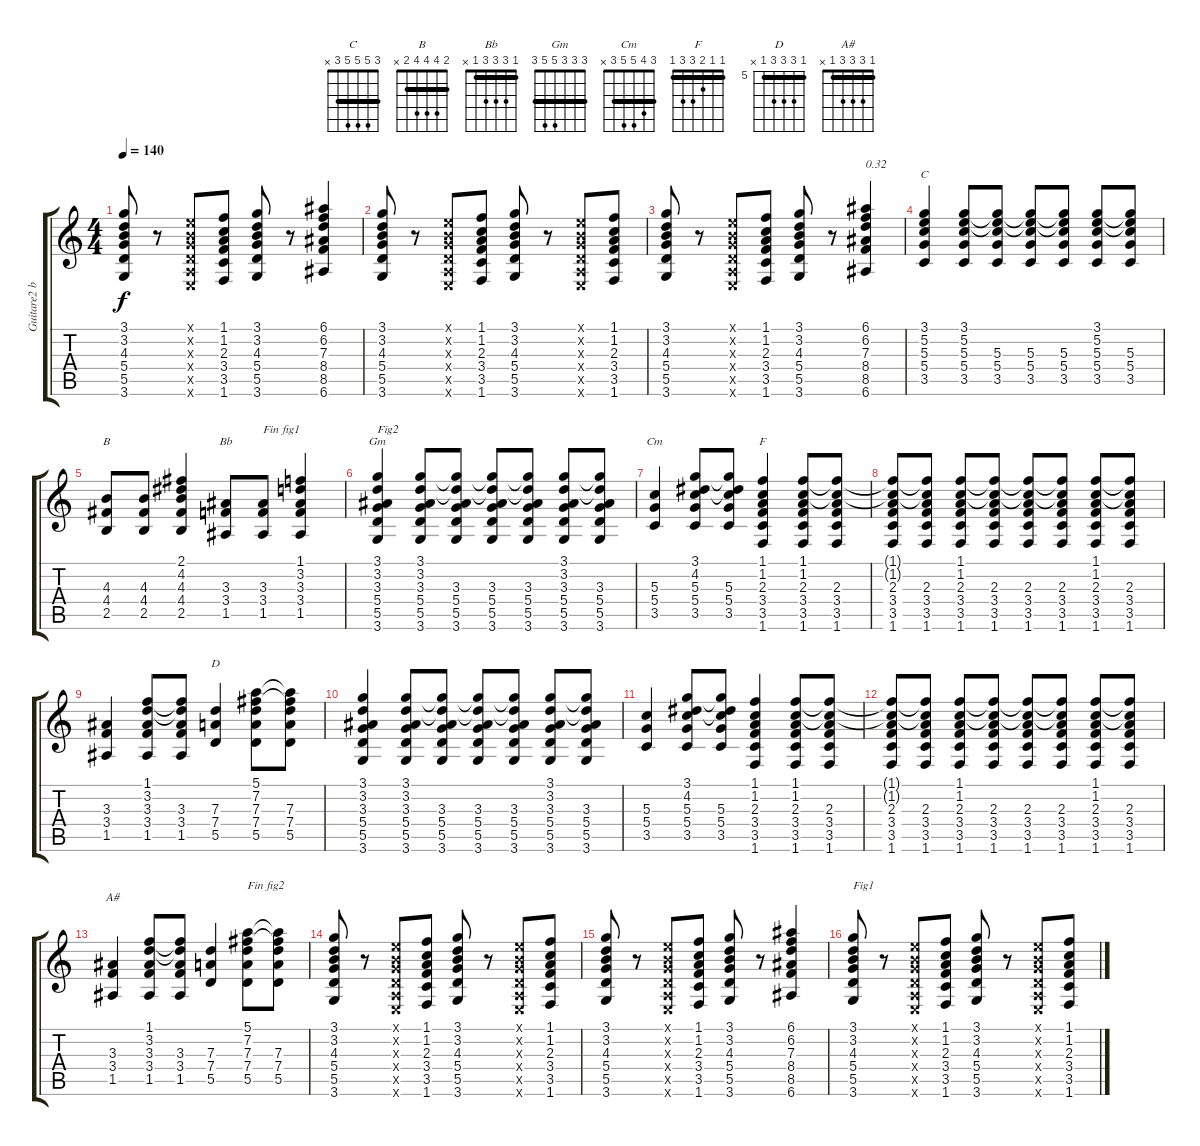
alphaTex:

\track ("Guitare2 bis" "Guitare2 b") {instrument overdrivenguitar}
\staff {score tabs}
\tuning (E4 B3 G3 D3 A2 E2) {hide}
\chord ("C" 3 5 5 5 3 x) {barre 3}
\chord ("B" 2 4 4 4 2 x) {barre 2}
\chord ("Bb" 1 3 3 3 1 x) {barre 1}
\chord ("Gm" 3 3 3 5 5 3) {barre 3}
\chord ("Cm" 3 4 5 5 3 x) {barre 3}
\chord ("F" 1 1 2 3 3 1) {barre 1}
\chord ("D" 5 7 7 7 5 x) {firstfret 5 barre 5}
\chord ("A#" 1 3 3 3 1 x) {barre 1}
\ts (4 4)
\tempo 140
\clef g2
\ks c
(3.1 3.2 4.3 5.4 5.5 3.6).8{dy f} r.8 (0.1{x} 0.2{x} 0.3{x} 0.4{x} 0.5{x} 0.6{x}).8 (1.1 1.2 2.3 3.4 3.5 1.6).8 (3.1 3.2 4.3 5.4 5.5 3.6).8 r.8 (6.1 6.2 7.3 8.4 8.5 6.6).4 |
(3.1 3.2 4.3 5.4 5.5 3.6).8 r.8 (0.1{x} 0.2{x} 0.3{x} 0.4{x} 0.5{x} 0.6{x}).8 (1.1 1.2 2.3 3.4 3.5 1.6).8 (3.1 3.2 4.3 5.4 5.5 3.6).8 r.8 (0.1{x} 0.2{x} 0.3{x} 0.4{x} 0.5{x} 0.6{x}).8 (1.1 1.2 2.3 3.4 3.5 1.6).8 |
(3.1 3.2 4.3 5.4 5.5 3.6).8 r.8 (0.1{x} 0.2{x} 0.3{x} 0.4{x} 0.5{x} 0.6{x}).8 (1.1 1.2 2.3 3.4 3.5 1.6).8 (3.1 3.2 4.3 5.4 5.5 3.6).8 r.8 (6.1 6.2 7.3 8.4 8.5 6.6).4{txt "0.32"} |
(3.1 5.2 5.3 5.4 3.5).4{ch "C"} (3.1 5.2 5.3 5.4 3.5).8 (3.1{t} 5.2{t} 5.3 5.4 3.5).8 (3.1{t} 5.2{t} 5.3 5.4 3.5).8 (3.1{t} 5.2{t} 5.3 5.4 3.5).8 (3.1 5.2 5.3 5.4 3.5).8 (3.1{t} 5.2{t} 5.3 5.4 3.5).8 |
(4.3 4.4 2.5).8{ch "B"} (4.3 4.4 2.5).8 (2.1 4.2 4.3 4.4 2.5).4 (3.3 3.4 1.5).8{ch "Bb"} (3.3 3.4 1.5).8{txt "Fin fig1"} (1.1 3.2 3.3 3.4 1.5).4 |
(3.1 3.2 3.3 5.4 5.5 3.6).4{ch "Gm" txt "Fig2"} (3.1 3.2 3.3 5.4 5.5 3.6).8 (3.1{t} 3.2{t} 3.3 5.4 5.5 3.6).8 (3.1{t} 3.2{t} 3.3 5.4 5.5 3.6).8 (3.1{t} 3.2{t} 3.3 5.4 5.5 3.6).8 (3.1 3.2 3.3 5.4 5.5 3.6).8 (3.1{t} 3.2{t} 3.3 5.4 5.5 3.6).8 |
(5.3 5.4 3.5).4{ch "Cm"} (3.1 4.2 5.3 5.4 3.5).8 (3.1{t} 4.2{t} 5.3 5.4 3.5).8 (1.1 1.2 2.3 3.4 3.5 1.6).4{ch "F"} (1.1 1.2 2.3 3.4 3.5 1.6).8 (1.1{t} 1.2{t} 2.3 3.4 3.5 1.6).8 |
(1.1{t} 1.2{t} 2.3 3.4 3.5 1.6).8 (1.1{t} 1.2{t} 2.3 3.4 3.5 1.6).8 (1.1 1.2 2.3 3.4 3.5 1.6).8 (1.1{t} 1.2{t} 2.3 3.4 3.5 1.6).8 (1.1{t} 1.2{t} 2.3 3.4 3.5 1.6).8 (1.1{t} 1.2{t} 2.3 3.4 3.5 1.6).8 (1.1 1.2 2.3 3.4 3.5 1.6).8 (1.1{t} 1.2{t} 2.3 3.4 3.5 1.6).8 |
(3.3 3.4 1.5).4 (1.1 3.2 3.3 3.4 1.5).8 (1.1{t} 3.2{t} 3.3 3.4 1.5).8 (7.3 7.4 5.5).4{ch "D"} (5.1 7.2 7.3 7.4 5.5).8 (5.1{t} 7.2{t} 7.3 7.4 5.5).8 |
(3.1 3.2 3.3 5.4 5.5 3.6).4 (3.1 3.2 3.3 5.4 5.5 3.6).8 (3.1{t} 3.2{t} 3.3 5.4 5.5 3.6).8 (3.1{t} 3.2{t} 3.3 5.4 5.5 3.6).8 (3.1{t} 3.2{t} 3.3 5.4 5.5 3.6).8 (3.1 3.2 3.3 5.4 5.5 3.6).8 (3.1{t} 3.2{t} 3.3 5.4 5.5 3.6).8 |
(5.3 5.4 3.5).4 (3.1 4.2 5.3 5.4 3.5).8 (3.1{t} 4.2{t} 5.3 5.4 3.5).8 (1.1 1.2 2.3 3.4 3.5 1.6).4 (1.1 1.2 2.3 3.4 3.5 1.6).8 (1.1{t} 1.2{t} 2.3 3.4 3.5 1.6).8 |
(1.1{t} 1.2{t} 2.3 3.4 3.5 1.6).8 (1.1{t} 1.2{t} 2.3 3.4 3.5 1.6).8 (1.1 1.2 2.3 3.4 3.5 1.6).8 (1.1{t} 1.2{t} 2.3 3.4 3.5 1.6).8 (1.1{t} 1.2{t} 2.3 3.4 3.5 1.6).8 (1.1{t} 1.2{t} 2.3 3.4 3.5 1.6).8 (1.1 1.2 2.3 3.4 3.5 1.6).8 (1.1{t} 1.2{t} 2.3 3.4 3.5 1.6).8 |
(3.3 3.4 1.5).4{ch "A#"} (1.1 3.2 3.3 3.4 1.5).8 (1.1{t} 3.2{t} 3.3 3.4 1.5).8 (7.3 7.4 5.5).4 (5.1 7.2 7.3 7.4 5.5).8{txt "Fin fig2"} (5.1{t} 7.2{t} 7.3 7.4 5.5).8 |
(3.1 3.2 4.3 5.4 5.5 3.6).8 r.8 (0.1{x} 0.2{x} 0.3{x} 0.4{x} 0.5{x} 0.6{x}).8 (1.1 1.2 2.3 3.4 3.5 1.6).8 (3.1 3.2 4.3 5.4 5.5 3.6).8 r.8 (0.1{x} 0.2{x} 0.3{x} 0.4{x} 0.5{x} 0.6{x}).8 (1.1 1.2 2.3 3.4 3.5 1.6).8 |
(3.1 3.2 4.3 5.4 5.5 3.6).8 r.8 (0.1{x} 0.2{x} 0.3{x} 0.4{x} 0.5{x} 0.6{x}).8 (1.1 1.2 2.3 3.4 3.5 1.6).8 (3.1 3.2 4.3 5.4 5.5 3.6).8 r.8 (6.1 6.2 7.3 8.4 8.5 6.6).4 |
(3.1 3.2 4.3 5.4 5.5 3.6).8{txt "Fig1"} r.8 (0.1{x} 0.2{x} 0.3{x} 0.4{x} 0.5{x} 0.6{x}).8 (1.1 1.2 2.3 3.4 3.5 1.6).8 (3.1 3.2 4.3 5.4 5.5 3.6).8 r.8 (0.1{x} 0.2{x} 0.3{x} 0.4{x} 0.5{x} 0.6{x}).8 (1.1 1.2 2.3 3.4 3.5 1.6).8
